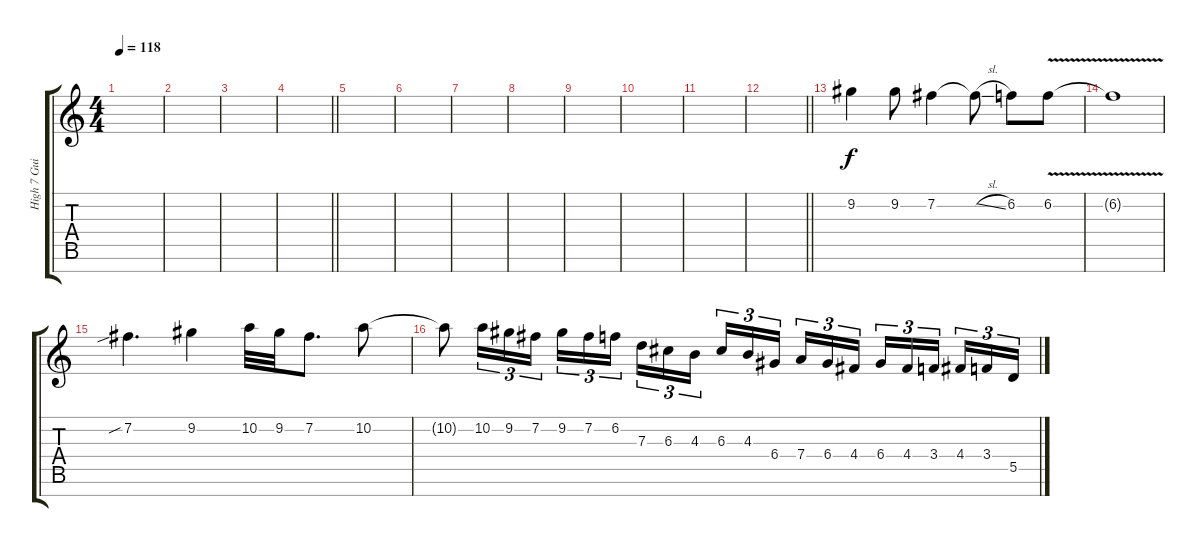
\track ("High 7 Guitar #2" "High 7 Gui") {instrument electricguitarjazz}
\staff {score tabs}
\tuning (E4 B3 G3 D3 A2 D2 B1) {hide}
\ts (4 4)
\tempo 118
\clef g2
\ks c
|
|
|
\barLineRight lightlight
|
\section ("" "")
|
|
|
|
|
|
|
\barLineRight lightlight
|
\section ("" "")
9.2.4{dy f volume 13 balance 16 instrument distortionguitar} 9.2.8 7.2.4 7.2{sl t}.8 6.2.8 6.2{v}.8 |
6.2{t}.1 |
7.2{sib}.4{d} 9.2.4 10.2.32 9.2.32 7.2.8{d} 10.2.8 |
10.2{t}.8 10.2.16{tu (3 2)} 9.2.16{tu (3 2)} 7.2.16{tu (3 2)} 9.2.16{tu (3 2)} 7.2.16{tu (3 2)} 6.2.16{tu (3 2) beam splitsecondary} 7.3.16{tu (3 2)} 6.3.16{tu (3 2)} 4.3.16{tu (3 2)} 6.3.16{tu (3 2)} 4.3.16{tu (3 2)} 6.4.16{tu (3 2) beam splitsecondary} 7.4.16{tu (3 2)} 6.4.16{tu (3 2)} 4.4.16{tu (3 2)} 6.4.16{tu (3 2)} 4.4.16{tu (3 2)} 3.4.16{tu (3 2) beam splitsecondary} 4.4.16{tu (3 2)} 3.4.16{tu (3 2)} 5.5.16{tu (3 2)}
